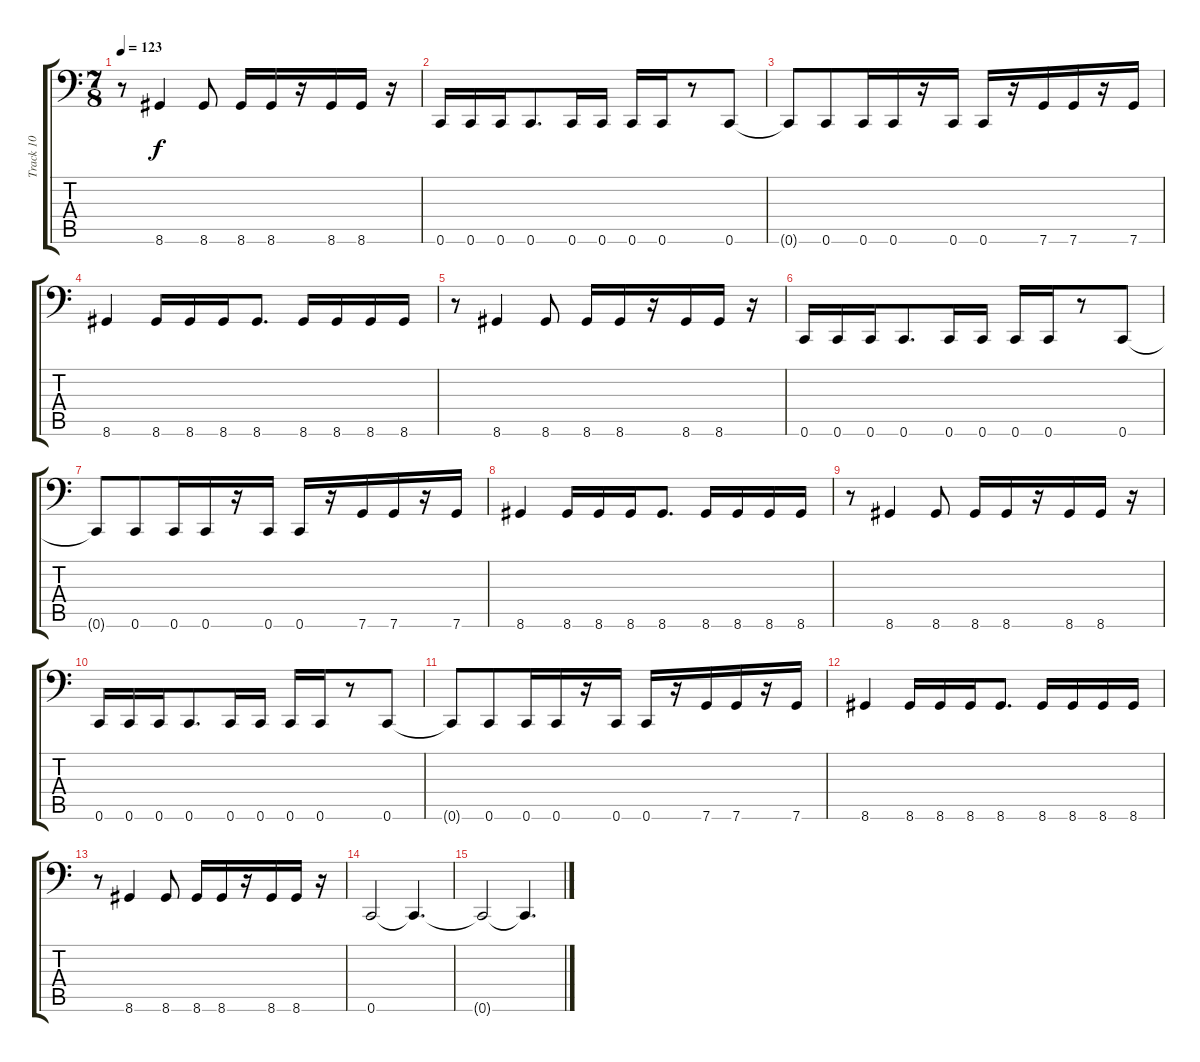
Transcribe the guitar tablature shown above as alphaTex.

\track ("Track 10" "Track 10") {instrument electricbasspick}
\staff {score tabs}
\tuning (D3 A2 F2 C2 G1 C1) {hide}
\ts (7 8)
\tempo 123
\clef f4
\ks c
r.8{dy f} 8.6.4 8.6.8 8.6.16 8.6.16 r.16 8.6.16 8.6.16 r.16 |
0.6.16 0.6.16 0.6.16 0.6.8{d} 0.6.16 0.6.16 0.6.16 0.6.16 r.8 0.6.8 |
0.6{t}.8 0.6.8 0.6.16 0.6.16 r.16 0.6.16 0.6.16 r.16 7.6.16 7.6.16 r.16 7.6.16 |
8.6.4 8.6.16 8.6.16 8.6.16 8.6.8{d} 8.6.16 8.6.16 8.6.16 8.6.16 |
r.8 8.6.4 8.6.8 8.6.16 8.6.16 r.16 8.6.16 8.6.16 r.16 |
0.6.16 0.6.16 0.6.16 0.6.8{d} 0.6.16 0.6.16 0.6.16 0.6.16 r.8 0.6.8 |
0.6{t}.8 0.6.8 0.6.16 0.6.16 r.16 0.6.16 0.6.16 r.16 7.6.16 7.6.16 r.16 7.6.16 |
8.6.4 8.6.16 8.6.16 8.6.16 8.6.8{d} 8.6.16 8.6.16 8.6.16 8.6.16 |
r.8 8.6.4 8.6.8 8.6.16 8.6.16 r.16 8.6.16 8.6.16 r.16 |
0.6.16 0.6.16 0.6.16 0.6.8{d} 0.6.16 0.6.16 0.6.16 0.6.16 r.8 0.6.8 |
0.6{t}.8 0.6.8 0.6.16 0.6.16 r.16 0.6.16 0.6.16 r.16 7.6.16 7.6.16 r.16 7.6.16 |
8.6.4 8.6.16 8.6.16 8.6.16 8.6.8{d} 8.6.16 8.6.16 8.6.16 8.6.16 |
r.8 8.6.4 8.6.8 8.6.16 8.6.16 r.16 8.6.16 8.6.16 r.16 |
0.6.2{volume 0} 0.6{t}.4{d} |
0.6{t}.2 0.6{t}.4{d}
